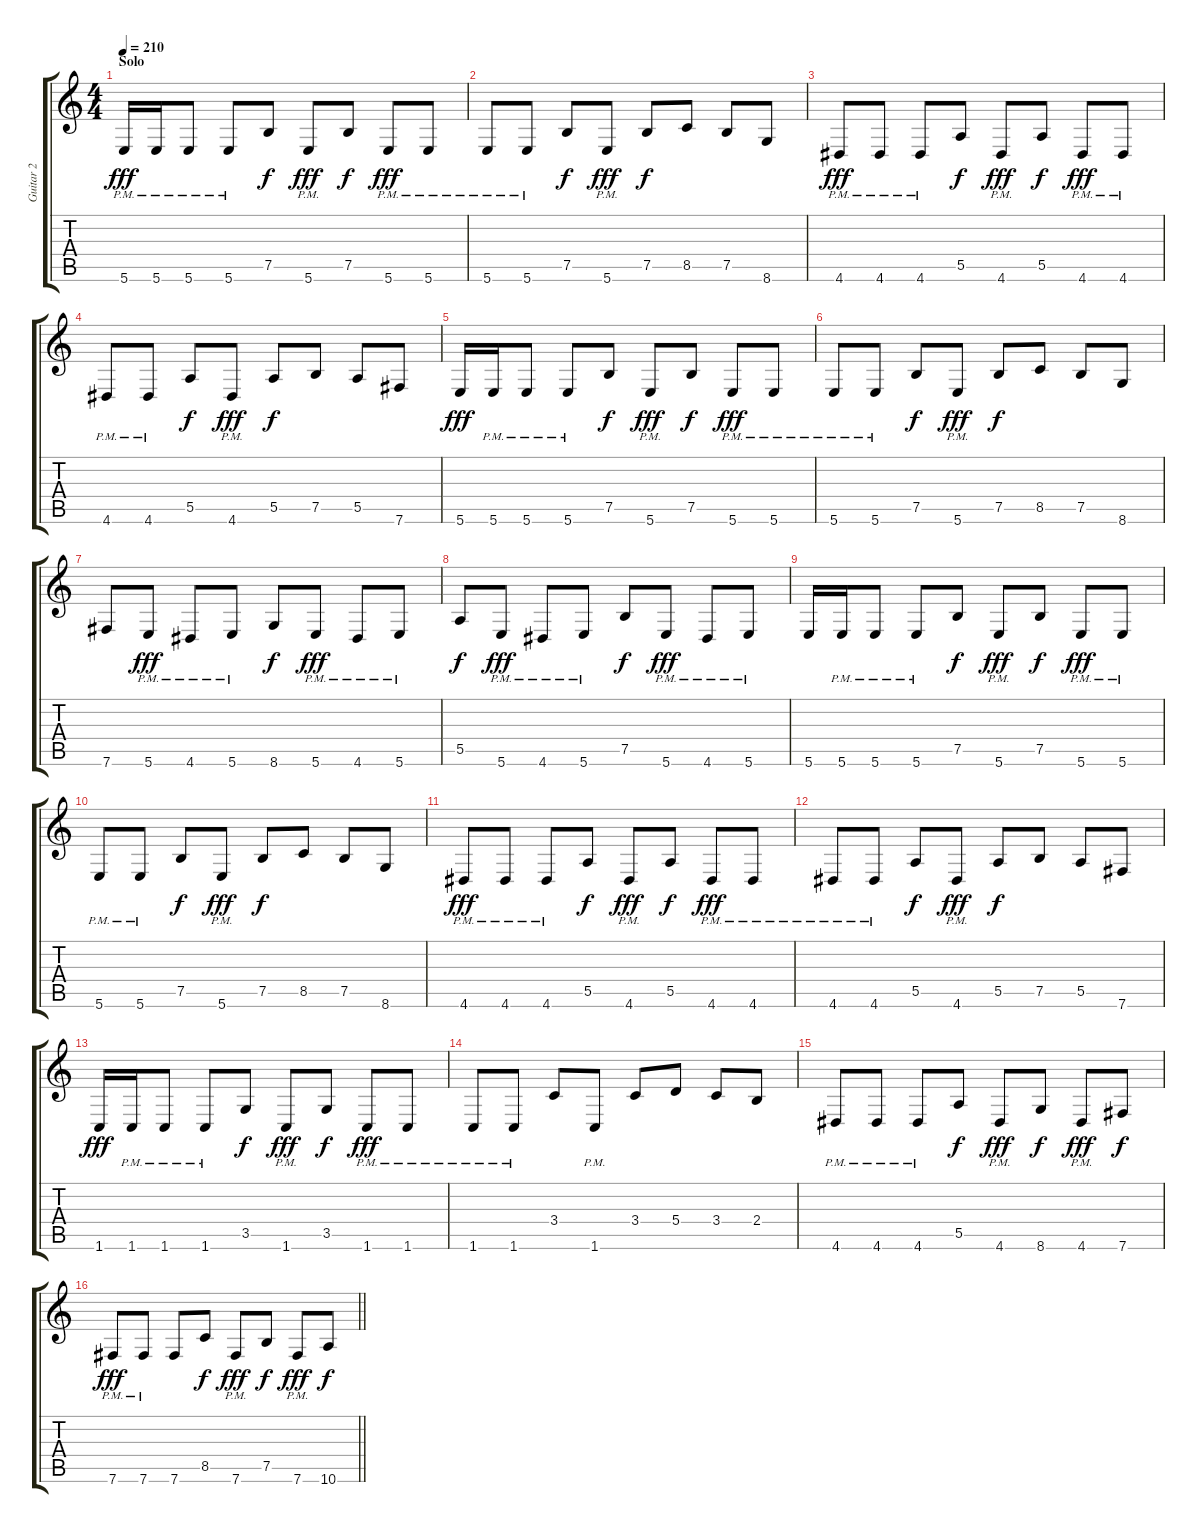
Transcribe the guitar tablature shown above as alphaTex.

\track ("Guitar 2" "Guitar 2") {instrument distortionguitar}
\staff {score tabs}
\tuning (B3 Gb3 D3 A2 E2 B1) {hide}
\ts (4 4)
\section ("" "Solo")
\tempo 210
\clef g2
\ks c
5.6{pm}.16{dy fff balance 8} 5.6{pm}.16 5.6{pm}.8 5.6{pm}.8 7.5.8{dy f} 5.6{pm}.8{dy fff} 7.5.8{dy f} 5.6{pm}.8{dy fff} 5.6{pm}.8 |
5.6{pm}.8 5.6{pm}.8 7.5.8{dy f} 5.6{pm}.8{dy fff} 7.5.8{dy f} 8.5.8 7.5.8 8.6.8 |
4.6{pm}.8{dy fff} 4.6{pm}.8 4.6{pm}.8 5.5.8{dy f} 4.6{pm}.8{dy fff} 5.5.8{dy f} 4.6{pm}.8{dy fff} 4.6{pm}.8 |
4.6{pm}.8 4.6{pm}.8 5.5.8{dy f} 4.6{pm}.8{dy fff} 5.5.8{dy f} 7.5.8 5.5.8 7.6.8 |
5.6.16{dy fff} 5.6{pm}.16 5.6{pm}.8 5.6{pm}.8 7.5.8{dy f} 5.6{pm}.8{dy fff} 7.5.8{dy f} 5.6{pm}.8{dy fff} 5.6{pm}.8 |
5.6{pm}.8 5.6{pm}.8 7.5.8{dy f} 5.6{pm}.8{dy fff} 7.5.8{dy f} 8.5.8 7.5.8 8.6.8 |
7.6.8 5.6{pm}.8{dy fff} 4.6{pm}.8 5.6{pm}.8 8.6.8{dy f} 5.6{pm}.8{dy fff} 4.6{pm}.8 5.6{pm}.8 |
5.5.8{dy f} 5.6{pm}.8{dy fff} 4.6{pm}.8 5.6{pm}.8 7.5.8{dy f} 5.6{pm}.8{dy fff} 4.6{pm}.8 5.6{pm}.8 |
5.6.16 5.6{pm}.16 5.6{pm}.8 5.6{pm}.8 7.5.8{dy f} 5.6{pm}.8{dy fff} 7.5.8{dy f} 5.6{pm}.8{dy fff} 5.6{pm}.8 |
5.6{pm}.8 5.6{pm}.8 7.5.8{dy f} 5.6{pm}.8{dy fff} 7.5.8{dy f} 8.5.8 7.5.8 8.6.8 |
4.6{pm}.8{dy fff} 4.6{pm}.8 4.6{pm}.8 5.5.8{dy f} 4.6{pm}.8{dy fff} 5.5.8{dy f} 4.6{pm}.8{dy fff} 4.6{pm}.8 |
4.6{pm}.8 4.6{pm}.8 5.5.8{dy f} 4.6{pm}.8{dy fff} 5.5.8{dy f} 7.5.8 5.5.8 7.6.8 |
1.6.16{dy fff} 1.6{pm}.16 1.6{pm}.8 1.6{pm}.8 3.5.8{dy f} 1.6{pm}.8{dy fff} 3.5.8{dy f} 1.6{pm}.8{dy fff} 1.6{pm}.8 |
1.6{pm}.8 1.6{pm}.8 3.4.8 1.6{pm}.8 3.4.8 5.4.8 3.4.8 2.4.8 |
4.6{pm}.8 4.6{pm}.8 4.6{pm}.8 5.5.8{dy f} 4.6{pm}.8{dy fff} 8.6.8{dy f} 4.6{pm}.8{dy fff} 7.6.8{dy f} |
\barLineRight lightlight
7.6{pm}.8{dy fff} 7.6{pm}.8 7.6.8 8.5.8{dy f} 7.6{pm}.8{dy fff} 7.5.8{dy f} 7.6{pm}.8{dy fff} 10.6.8{dy f}
